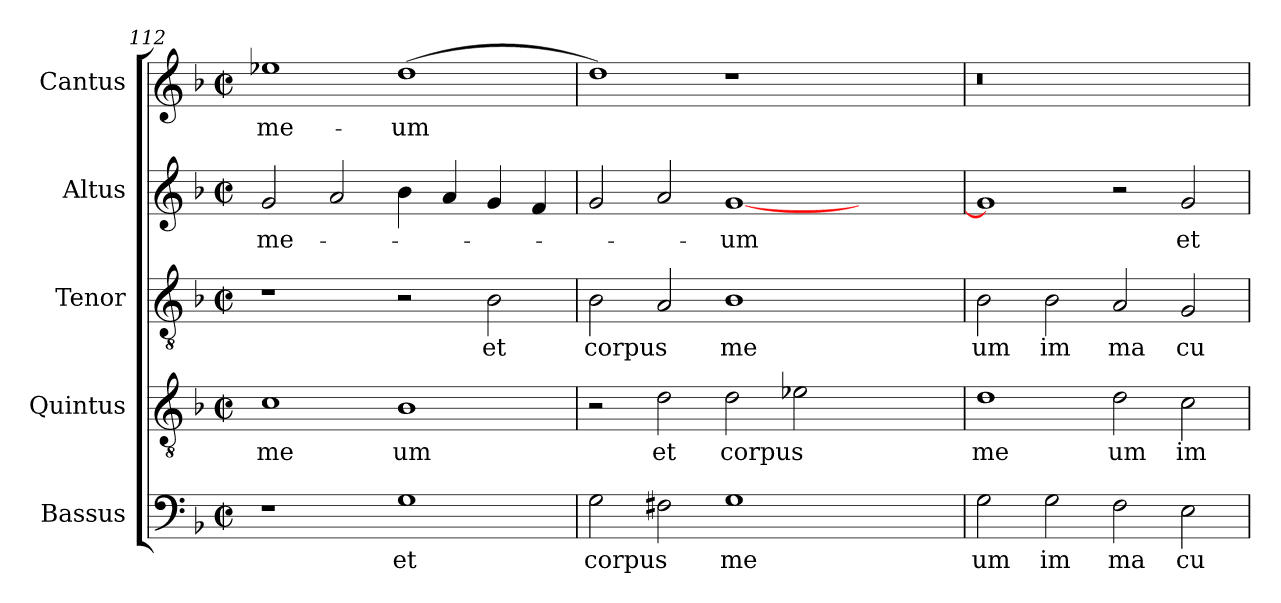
**kern	**text	**kern	**text	**kern	**text	**kern	**text	**kern	**text
*part5	*part5	*part4	*part4	*part3	*part3	*part2	*part2	*part1	*part1
*staff5	*staff5	*staff4	*staff4	*staff3	*staff3	*staff2	*staff2	*staff1	*staff1
*I"Bassus	*	*I"Quintus	*	*I"Tenor	*	*I"Altus	*	*I"Cantus	*
!!LO:LB:g=z
*clefF4	*	*clefGv2	*	*clefGv2	*	*clefG2	*	*clefG2	*
*k[b-]	*	*k[b-]	*	*k[b-]	*	*k[b-]	*	*k[b-]	*
*F:	*	*F:	*	*F:	*	*F:	*	*F:	*
*M2/2	*	*M2/2	*	*M2/2	*	*M2/2	*	*M2/2	*
*met(c|)	*	*met(c|)	*	*met(c|)	*	*met(c|)	*	*met(c|)	*
=112	=112	=112	=112	=112	=112	=112	=112	=112	=112
!	!	!	!LO:LY:b:cj	!	!	!	!LO:LY:b	!	!LO:LY:b:cj
1r	.	1c	me	1r	.	2g/	me-	1ee-	me-
.	.	.	.	.	.	2a/	.	.	.
!	!LO:LY:b:cj	!	!LO:LY:b:cj	!	!	!	!	!	!LO:LY:b:cj
1G	et	1B-	um	2r	.	4b-\	.	(>1dd	-um
.	.	.	.	.	.	4a/	.	.	.
!	!	!	!	!	!LO:LY:b:cj	!	!	!	!
.	.	.	.	2B-\	et	4g/	.	.	.
.	.	.	.	.	.	4f/	.	.	.
=113	=113	=113	=113	=113	=113	=113	=113	=113	=113
!	!LO:LY:b	!	!	!	!LO:LY:b	!	!	!	!
2G\	corpus	2r	.	2B-\	corpus	2g/	.	1dd)	.
!	!	!	!LO:LY:b:cj	!	!	!	!	!	!
2F#\	.	2d\	et	2A/	.	2a/	.	.	.
!	!LO:LY:b:cj	!	!LO:LY:b	!	!LO:LY:b:cj	!	!LO:LY:b:cj	!LO:N:vis=1	!
1G	me	2d\	corpus	1B-	me	[<1g	-um	0r	.
.	.	2e-X\	.	.	.	.	.	.	.
1ryy	.	1ryy	.	1ryy	.	1ryy	.	.	.
=114	=114	=114	=114	=114	=114	=114	=114	=114	=114
!	!LO:LY:b:cj	!	!LO:LY:b:cj	!	!LO:LY:b:cj	!	!	!	!
2G\	um	1d	me	2B-\	um	1g]	.	0r	.
!	!LO:LY:b:cj	!	!	!	!LO:LY:b:cj	!	!	!	!
2G\	im	.	.	2B-\	im	.	.	.	.
!	!LO:LY:b:cj	!	!LO:LY:b:cj	!	!LO:LY:b:cj	!	!	!	!
2F\	ma	2d\	um	2A/	ma	2r	.	.	.
!	!LO:LY:b:cj	!	!LO:LY:b:cj	!	!LO:LY:b:cj	!	!LO:LY:b:cj	!	!
2E\	cu	2c\	im	2G/	cu	2g/	et	.	.
=	=	=	=	=	=	=	=	=	=
*-	*-	*-	*-	*-	*-	*-	*-	*-	*-
